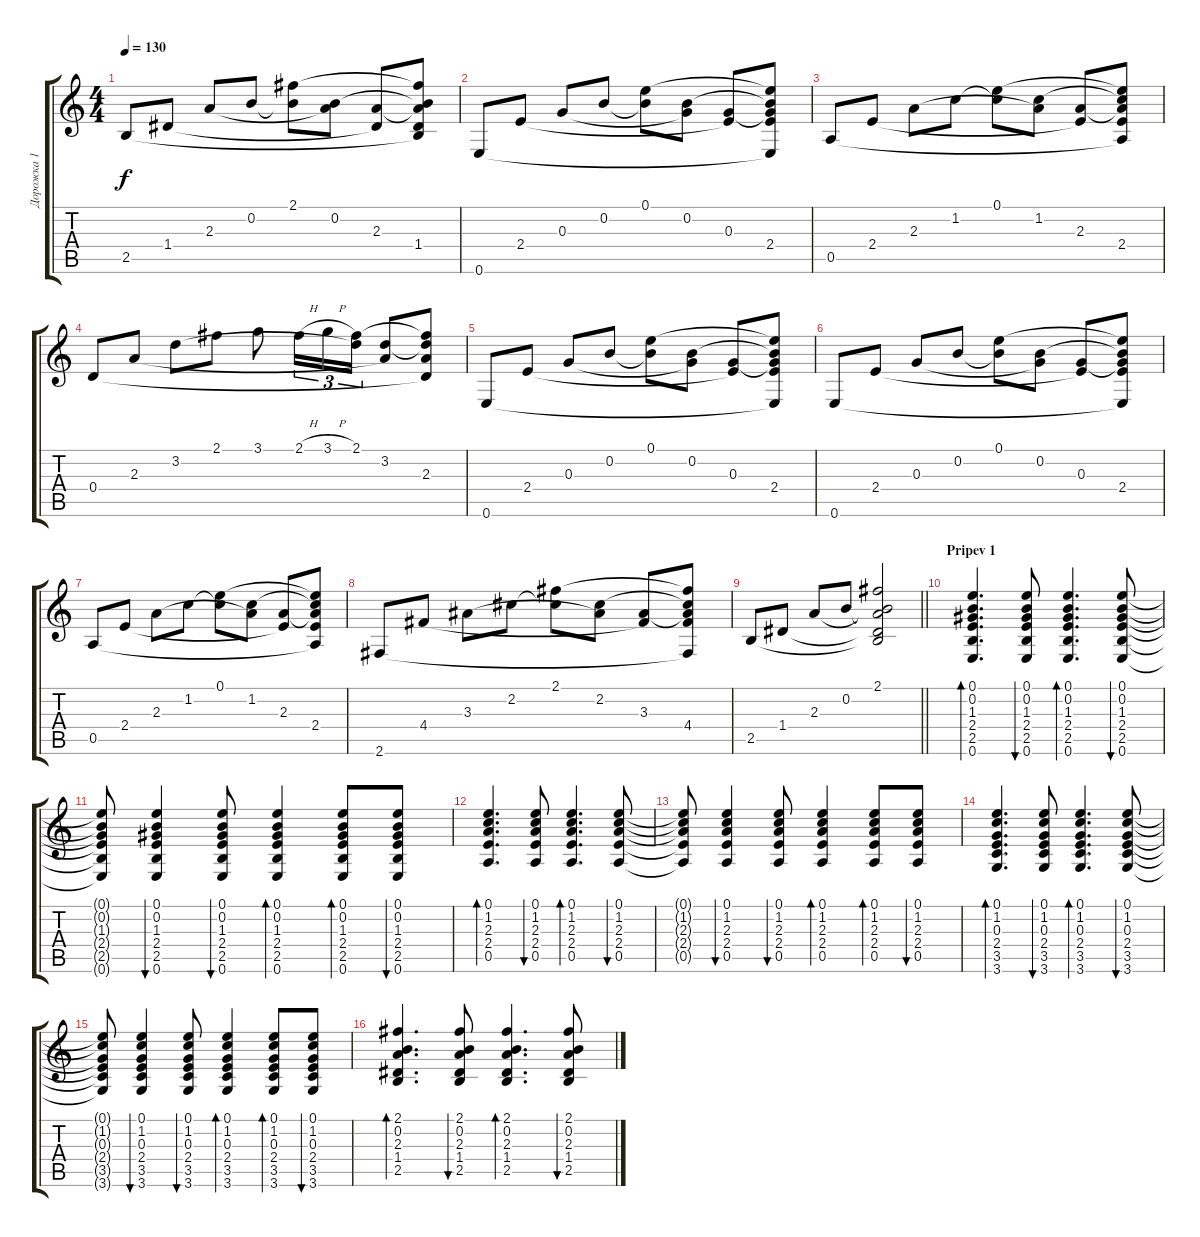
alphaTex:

\track ("Дорожка 1" "Дорожка 1") {instrument acousticguitarsteel}
\staff {score tabs}
\tuning (E4 B3 G3 D3 A2 E2) {hide}
\ts (4 4)
\tempo 130
\clef g2
\ks c
2.5.8{dy f} 1.4.8 2.3.8 0.2.8 (2.1 0.2{t}).8 (0.2 2.3{t}).8 (2.3 1.4{t}).8 (2.1{t} 0.2{t} 2.3{t} 1.4 2.5{t}).8 |
0.6.8 2.4.8 0.3.8 0.2.8 (0.1 0.2{t}).8 (0.2 0.3{t}).8 (0.3 2.4{t}).8 (0.1{t} 0.2{t} 0.3{t} 2.4 0.6{t}).8 |
0.5.8 2.4.8 2.3.8 1.2.8 (0.1 1.2{t}).8 (1.2 2.3{t}).8 (2.3 2.4{t}).8 (0.1{t} 1.2{t} 2.3{t} 2.4 0.5{t}).8 |
0.4.8 2.3.8 3.2.8 2.1.8 3.1.8 2.1{h}.16{tu (3 2)} 3.1{h}.16{tu (3 2)} (2.1 3.2{t}).16{tu (3 2)} (3.2 2.3{t}).8 (2.1{t} 3.2{t} 2.3 0.4{t}).8 |
0.6.8 2.4.8 0.3.8 0.2.8 (0.1 0.2{t}).8 (0.2 0.3{t}).8 (0.3 2.4{t}).8 (0.1{t} 0.2{t} 0.3{t} 2.4 0.6{t}).8 |
0.6.8 2.4.8 0.3.8 0.2.8 (0.1 0.2{t}).8 (0.2 0.3{t}).8 (0.3 2.4{t}).8 (0.1{t} 0.2{t} 0.3{t} 2.4 0.6{t}).8 |
0.5.8 2.4.8 2.3.8 1.2.8 (0.1 1.2{t}).8 (1.2 2.3{t}).8 (2.3 2.4{t}).8 (0.1{t} 1.2{t} 2.3{t} 2.4 0.5{t}).8 |
2.6.8 4.4.8 3.3.8 2.2.8 (2.1 2.2{t}).8 (2.2 3.3{t}).8 (3.3 4.4{t}).8 (2.1{t} 2.2{t} 3.3{t} 4.4 2.6{t}).8 |
\barLineRight lightlight
2.5.8 1.4.8 2.3.8 0.2.8 (2.1 0.2{t} 2.3{t} 1.4{t} 2.5{t}).2 |
\section ("" "Pripev 1")
(0.1 0.2 1.3 2.4 2.5 0.6).4{d bd 60} (0.1 0.2 1.3 2.4 2.5 0.6).8{bu 60} (0.1 0.2 1.3 2.4 2.5 0.6).4{d bd 60} (0.1 0.2 1.3 2.4 2.5 0.6).8{bu 60} |
(0.1{t} 0.2{t} 1.3{t} 2.4{t} 2.5{t} 0.6{t}).8 (0.1 0.2 1.3 2.4 2.5 0.6).4{bu 60} (0.1 0.2 1.3 2.4 2.5 0.6).8{bu 60} (0.1 0.2 1.3 2.4 2.5 0.6).4{bd 60} (0.1 0.2 1.3 2.4 2.5 0.6).8{bd 60} (0.1 0.2 1.3 2.4 2.5 0.6).8{bu 60} |
(0.1 1.2 2.3 2.4 0.5).4{d bd 60} (0.1 1.2 2.3 2.4 0.5).8{bu 60} (0.1 1.2 2.3 2.4 0.5).4{d bd 60} (0.1 1.2 2.3 2.4 0.5).8{bu 60} |
(0.1{t} 1.2{t} 2.3{t} 2.4{t} 0.5{t}).8 (0.1 1.2 2.3 2.4 0.5).4{bu 60} (0.1 1.2 2.3 2.4 0.5).8{bu 60} (0.1 1.2 2.3 2.4 0.5).4{bd 60} (0.1 1.2 2.3 2.4 0.5).8{bd 60} (0.1 1.2 2.3 2.4 0.5).8{bu 60} |
(0.1 1.2 0.3 2.4 3.5 3.6).4{d bd 60} (0.1 1.2 0.3 2.4 3.5 3.6).8{bu 60} (0.1 1.2 0.3 2.4 3.5 3.6).4{d bd 60} (0.1 1.2 0.3 2.4 3.5 3.6).8{bu 60} |
(0.1{t} 1.2{t} 0.3{t} 2.4{t} 3.5{t} 3.6{t}).8 (0.1 1.2 0.3 2.4 3.5 3.6).4{bu 60} (0.1 1.2 0.3 2.4 3.5 3.6).8{bu 60} (0.1 1.2 0.3 2.4 3.5 3.6).4{bd 60} (0.1 1.2 0.3 2.4 3.5 3.6).8{bd 60} (0.1 1.2 0.3 2.4 3.5 3.6).8{bu 60} |
(2.1 0.2 2.3 1.4 2.5).4{d bd 60} (2.1 0.2 2.3 1.4 2.5).8{bu 60} (2.1 0.2 2.3 1.4 2.5).4{d bd 60} (2.1 0.2 2.3 1.4 2.5).8{bu 60}
